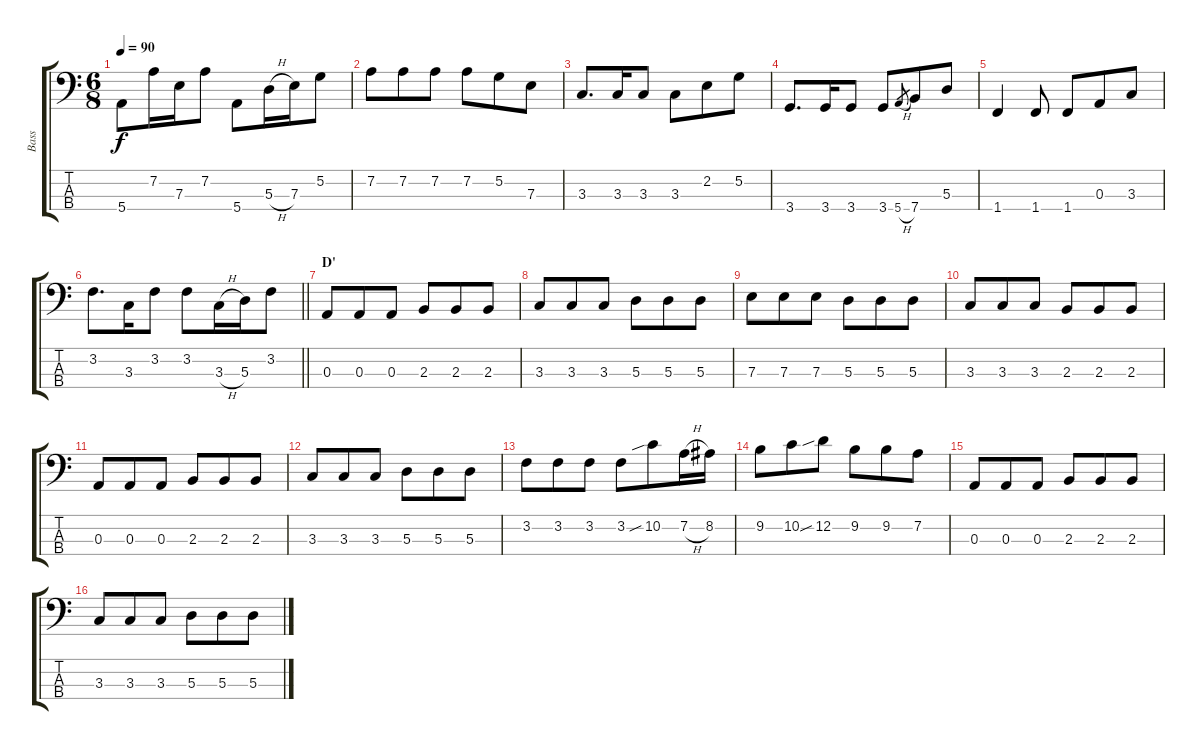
\track ("Bass" "Bass") {instrument electricbassfinger}
\staff {score tabs}
\tuning (G2 D2 A1 E1) {hide}
\ts (6 8)
\tempo 90
\clef f4
\ks c
5.4.8{dy f} 7.2.16 7.3.16 7.2.8 5.4.8 5.3{h}.16 7.3.16 5.2.8 |
7.2.8 7.2.8 7.2.8 7.2.8 5.2.8 7.3.8 |
3.3.8{d} 3.3.16 3.3.8 3.3.8 2.2.8 5.2.8 |
3.4.8{d} 3.4.16 3.4.8 3.4.8 5.4{h}.8{gr} 7.4.8 5.3.8 |
1.4.4 1.4.8 1.4.8 0.3.8 3.3.8 |
\barLineRight lightlight
3.2.8{d} 3.3.16 3.2.8 3.2.8 3.3{h}.16 5.3.16 3.2.8 |
\section ("" "D'")
0.3.8 0.3.8 0.3.8 2.3.8 2.3.8 2.3.8 |
3.3.8 3.3.8 3.3.8 5.3.8 5.3.8 5.3.8 |
7.3.8 7.3.8 7.3.8 5.3.8 5.3.8 5.3.8 |
3.3.8 3.3.8 3.3.8 2.3.8 2.3.8 2.3.8 |
0.3.8 0.3.8 0.3.8 2.3.8 2.3.8 2.3.8 |
3.3.8 3.3.8 3.3.8 5.3.8 5.3.8 5.3.8 |
3.2.8 3.2.8 3.2.8 3.2.8 10.2{sib}.8 7.2{h}.16 8.2.16 |
9.2.8 10.2.8 12.2{sib}.8 9.2.8 9.2.8 7.2.8 |
0.3.8 0.3.8 0.3.8 2.3.8 2.3.8 2.3.8 |
3.3.8 3.3.8 3.3.8 5.3.8 5.3.8 5.3.8
